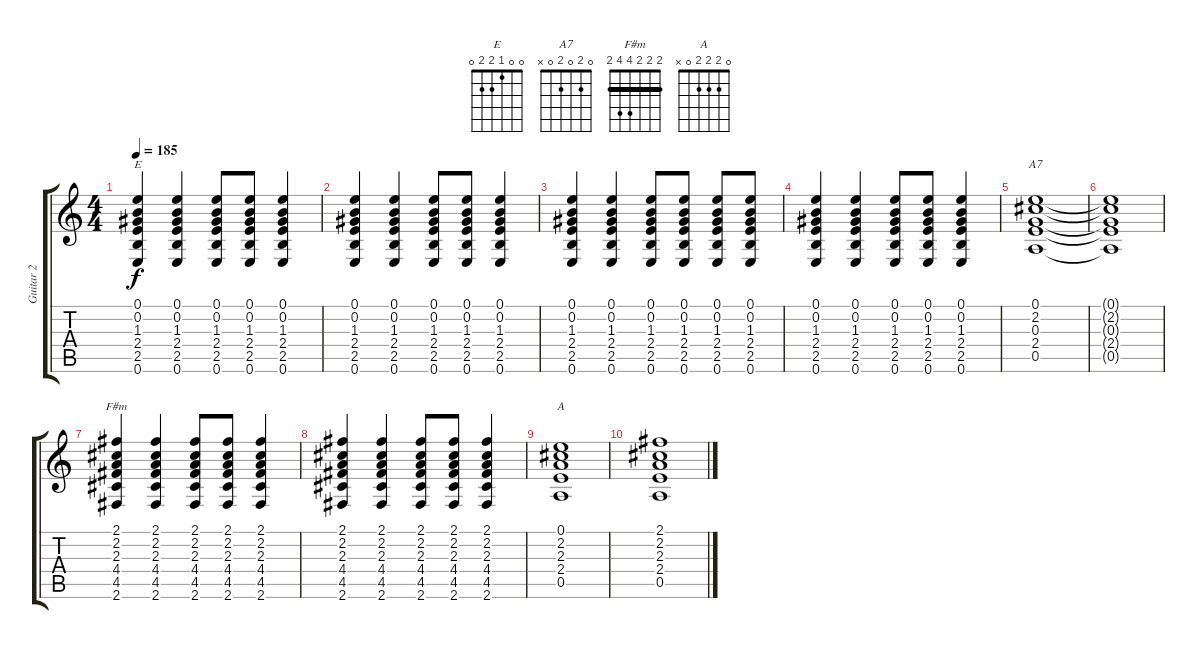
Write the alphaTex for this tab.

\track ("Guitar 2" "Guitar 2") {instrument acousticguitarsteel}
\staff {score tabs}
\tuning (E4 B3 G3 D3 A2 E2) {hide}
\chord ("E" 0 0 1 2 2 0)
\chord ("A7" 0 2 0 2 0 x)
\chord ("F#m" 2 2 2 4 4 2) {barre 2}
\chord ("A" 0 2 2 2 0 x)
\ts (4 4)
\tempo 185
\clef g2
\ks c
(0.1 0.2 1.3 2.4 2.5 0.6).4{ch "E" dy f} (0.1 0.2 1.3 2.4 2.5 0.6).4 (0.1 0.2 1.3 2.4 2.5 0.6).8 (0.1 0.2 1.3 2.4 2.5 0.6).8 (0.1 0.2 1.3 2.4 2.5 0.6).4 |
(0.1 0.2 1.3 2.4 2.5 0.6).4 (0.1 0.2 1.3 2.4 2.5 0.6).4 (0.1 0.2 1.3 2.4 2.5 0.6).8 (0.1 0.2 1.3 2.4 2.5 0.6).8 (0.1 0.2 1.3 2.4 2.5 0.6).4 |
(0.1 0.2 1.3 2.4 2.5 0.6).4 (0.1 0.2 1.3 2.4 2.5 0.6).4 (0.1 0.2 1.3 2.4 2.5 0.6).8 (0.1 0.2 1.3 2.4 2.5 0.6).8 (0.1 0.2 1.3 2.4 2.5 0.6).8 (0.1 0.2 1.3 2.4 2.5 0.6).8 |
(0.1 0.2 1.3 2.4 2.5 0.6).4 (0.1 0.2 1.3 2.4 2.5 0.6).4 (0.1 0.2 1.3 2.4 2.5 0.6).8 (0.1 0.2 1.3 2.4 2.5 0.6).8 (0.1 0.2 1.3 2.4 2.5 0.6).4 |
(0.1 2.2 0.3 2.4 0.5).1{ch "A7"} |
(0.1{t} 2.2{t} 0.3{t} 2.4{t} 0.5{t}).1 |
(2.1 2.2 2.3 4.4 4.5 2.6).4{ch "F#m"} (2.1 2.2 2.3 4.4 4.5 2.6).4 (2.1 2.2 2.3 4.4 4.5 2.6).8 (2.1 2.2 2.3 4.4 4.5 2.6).8 (2.1 2.2 2.3 4.4 4.5 2.6).4 |
(2.1 2.2 2.3 4.4 4.5 2.6).4 (2.1 2.2 2.3 4.4 4.5 2.6).4 (2.1 2.2 2.3 4.4 4.5 2.6).8 (2.1 2.2 2.3 4.4 4.5 2.6).8 (2.1 2.2 2.3 4.4 4.5 2.6).4 |
(0.1 2.2 2.3 2.4 0.5).1{ch "A"} |
(2.1 2.2 2.3 2.4 0.5).1
